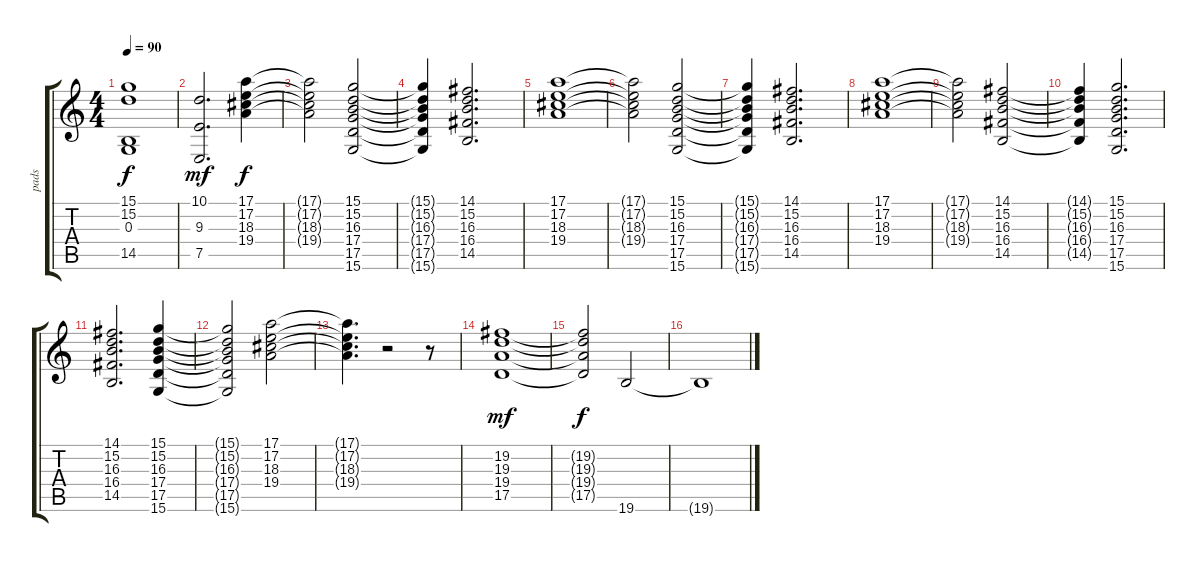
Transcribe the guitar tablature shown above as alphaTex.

\track ("pads" "pads") {instrument stringensemble1}
\staff {score tabs}
\tuning (E4 B3 G3 D3 A2 E2) {hide}
\ts (4 4)
\tempo 90
\clef g2
\ks c
(15.1{t} 15.2{t} 0.3{t} 14.5{t}).1{dy f} |
(10.1 9.3 7.5).2{d dy mf} (17.1 17.2 18.3 19.4).4{dy f} |
(17.1{t} 17.2{t} 18.3{t} 19.4{t}).2 (15.1 15.2 16.3 17.4 17.5 15.6).2 |
(15.1{t} 15.2{t} 16.3{t} 17.4{t} 17.5{t} 15.6{t}).4 (14.1 15.2 16.3 16.4 14.5).2{d} |
(17.1 17.2 18.3 19.4).1 |
(17.1{t} 17.2{t} 18.3{t} 19.4{t}).2 (15.1 15.2 16.3 17.4 17.5 15.6).2 |
(15.1{t} 15.2{t} 16.3{t} 17.4{t} 17.5{t} 15.6{t}).4 (14.1 15.2 16.3 16.4 14.5).2{d} |
(17.1 17.2 18.3 19.4).1 |
(17.1{t} 17.2{t} 18.3{t} 19.4{t}).2 (14.1 15.2 16.3 16.4 14.5).2 |
(14.1{t} 15.2{t} 16.3{t} 16.4{t} 14.5{t}).4 (15.1 15.2 16.3 17.4 17.5 15.6).2{d} |
(14.1 15.2 16.3 16.4 14.5).2{d} (15.1 15.2 16.3 17.4 17.5 15.6).4 |
(15.1{t} 15.2{t} 16.3{t} 17.4{t} 17.5{t} 15.6{t}).2 (17.1 17.2 18.3 19.4).2 |
(17.1{t} 17.2{t} 18.3{t} 19.4{t}).4{d} r.2 r.8 |
(19.2 19.3 19.4 17.5).1{dy mf} |
(19.2{t} 19.3{t} 19.4{t} 17.5{t}).2{dy f} 19.6.2 |
19.6{t}.1
